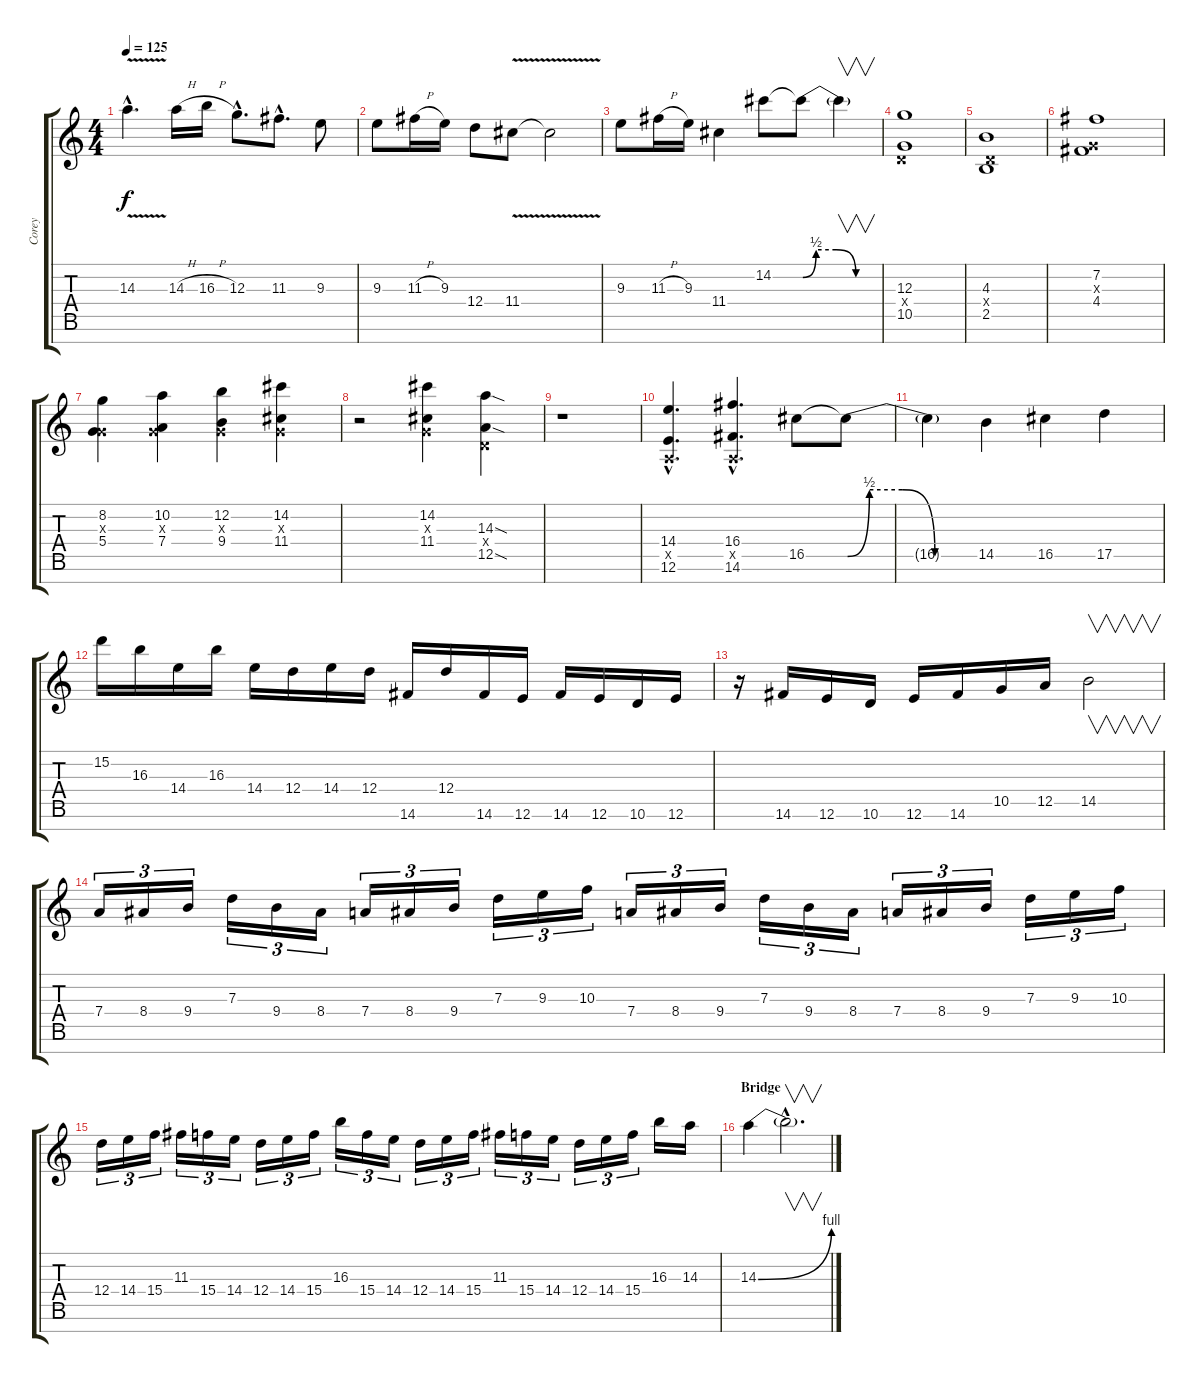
\track ("Corey" "Corey") {instrument distortionguitar}
\staff {score tabs}
\tuning (E4 B3 G3 D3 A2 E2 B1) {hide}
\ts (4 4)
\tempo 125
\clef g2
\ks c
14.3{v hac}.4{d dy f} 14.3{h}.16 16.3{h}.16 12.3{hac}.8{d} 11.3{hac}.8{d} 9.3.8 |
9.3.8 11.3{h}.16 9.3.16 12.4.8 11.4{v}.8 11.4{v t}.2 |
9.3.8 11.3{h}.16 9.3.16 11.4.4 14.2.8 14.2{be (custom 0 0 10 2 25 2 40 0 60 0) t}.8 14.2{t}.4{v} |
(12.3 0.4{x} 10.5).1 |
(4.3 0.4{x} 2.5).1 |
(7.2 0.3{x} 4.4).1 |
(8.2 0.3{x} 5.4).4 (10.2 0.3{x} 7.4).4 (12.2 0.3{x} 9.4).4 (14.2 0.3{x} 11.4).4 |
r.2 (14.2 0.3{x} 11.4).4 (14.3{sod} 0.4{x} 12.5{sod}).4 |
r.1 |
(14.4{hac} 0.5{hac x} 12.6{hac}).4{d} (16.4{hac} 0.5{hac x} 14.6{hac}).4{d} 16.5.8 16.5{be (custom 0 0 10 2 25 2 40 0 60 0) t}.8 |
16.5{t}.4 14.5.4 16.5.4 17.5.4 |
15.2.16 16.3.16 14.4.16 16.3.16 14.4.16 12.4.16 14.4.16 12.4.16 14.6.16 12.4.16 14.6.16 12.6.16 14.6.16 12.6.16 10.6.16 12.6.16 |
r.16 14.6.16 12.6.16 10.6.16 12.6.16 14.6.16 10.5.16 12.5.16 14.5.2{v} |
7.4.16{tu (3 2)} 8.4.16{tu (3 2)} 9.4.16{tu (3 2)} 7.3.16{tu (3 2)} 9.4.16{tu (3 2)} 8.4.16{tu (3 2)} 7.4.16{tu (3 2)} 8.4.16{tu (3 2)} 9.4.16{tu (3 2)} 7.3.16{tu (3 2)} 9.3.16{tu (3 2)} 10.3.16{tu (3 2)} 7.4.16{tu (3 2)} 8.4.16{tu (3 2)} 9.4.16{tu (3 2)} 7.3.16{tu (3 2)} 9.4.16{tu (3 2)} 8.4.16{tu (3 2)} 7.4.16{tu (3 2)} 8.4.16{tu (3 2)} 9.4.16{tu (3 2)} 7.3.16{tu (3 2)} 9.3.16{tu (3 2)} 10.3.16{tu (3 2)} |
12.4.16{tu (3 2)} 14.4.16{tu (3 2)} 15.4.16{tu (3 2)} 11.3.16{tu (3 2)} 15.4.16{tu (3 2)} 14.4.16{tu (3 2)} 12.4.16{tu (3 2)} 14.4.16{tu (3 2)} 15.4.16{tu (3 2)} 16.3.16{tu (3 2)} 15.4.16{tu (3 2)} 14.4.16{tu (3 2)} 12.4.16{tu (3 2)} 14.4.16{tu (3 2)} 15.4.16{tu (3 2)} 11.3.16{tu (3 2)} 15.4.16{tu (3 2)} 14.4.16{tu (3 2)} 12.4.16{tu (3 2)} 14.4.16{tu (3 2)} 15.4.16{tu (3 2)} 16.3.16 14.3.16 |
\section ("" "Bridge")
14.3{be (bend 0 0 60 4)}.4 14.3{hac t}.2{v d}
